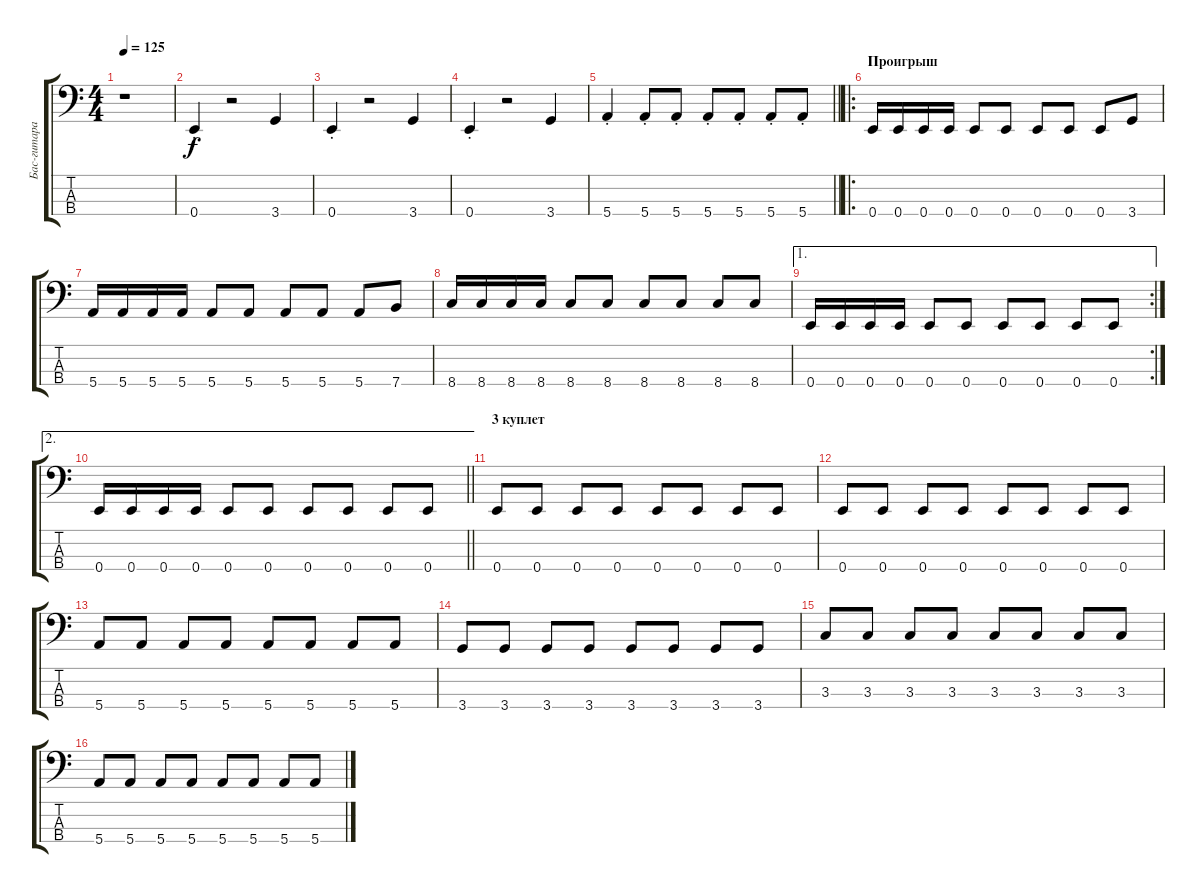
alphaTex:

\track ("Бас-гитара" "Бас-гитара") {instrument electricbassfinger}
\staff {score tabs}
\tuning (G2 D2 A1 E1) {hide}
\ts (4 4)
\tempo 125
\clef f4
\ks c
r.1{dy f} |
0.4{st}.4 r.2 3.4.4 |
0.4{st}.4 r.2 3.4.4 |
0.4{st}.4 r.2 3.4.4 |
\barLineRight lightlight
5.4{st}.4 5.4{st}.8 5.4{st}.8 5.4{st}.8 5.4{st}.8 5.4{st}.8 5.4{st}.8 |
\ro
\section ("" "Проигрыш")
0.4.16 0.4.16 0.4.16 0.4.16 0.4.8 0.4.8 0.4.8 0.4.8 0.4.8 3.4.8 |
5.4.16 5.4.16 5.4.16 5.4.16 5.4.8 5.4.8 5.4.8 5.4.8 5.4.8 7.4.8 |
8.4.16 8.4.16 8.4.16 8.4.16 8.4.8 8.4.8 8.4.8 8.4.8 8.4.8 8.4.8 |
\ae 1
\rc 2
0.4.16 0.4.16 0.4.16 0.4.16 0.4.8 0.4.8 0.4.8 0.4.8 0.4.8 0.4.8 |
\ae 2
\barLineRight lightlight
0.4.16 0.4.16 0.4.16 0.4.16 0.4.8 0.4.8 0.4.8 0.4.8 0.4.8 0.4.8 |
\section ("" "3 куплет")
0.4.8 0.4.8 0.4.8 0.4.8 0.4.8 0.4.8 0.4.8 0.4.8 |
0.4.8 0.4.8 0.4.8 0.4.8 0.4.8 0.4.8 0.4.8 0.4.8 |
5.4.8 5.4.8 5.4.8 5.4.8 5.4.8 5.4.8 5.4.8 5.4.8 |
3.4.8 3.4.8 3.4.8 3.4.8 3.4.8 3.4.8 3.4.8 3.4.8 |
3.3.8 3.3.8 3.3.8 3.3.8 3.3.8 3.3.8 3.3.8 3.3.8 |
5.4.8 5.4.8 5.4.8 5.4.8 5.4.8 5.4.8 5.4.8 5.4.8
